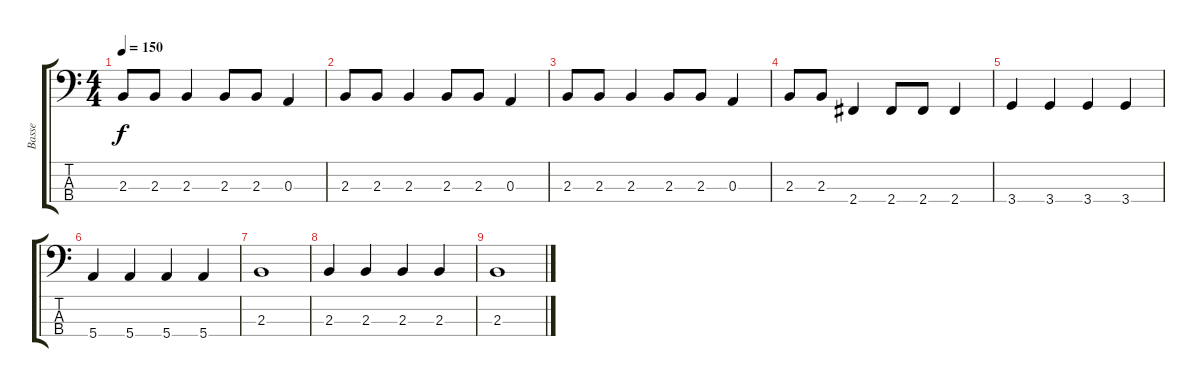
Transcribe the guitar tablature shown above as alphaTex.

\track ("Basse" "Basse") {instrument electricbasspick}
\staff {score tabs}
\tuning (G2 D2 A1 E1) {hide}
\ts (4 4)
\tempo 150
\clef f4
\ks c
2.3.8{dy f} 2.3.8 2.3.4 2.3.8 2.3.8 0.3.4 |
2.3.8 2.3.8 2.3.4 2.3.8 2.3.8 0.3.4 |
2.3.8 2.3.8 2.3.4 2.3.8 2.3.8 0.3.4 |
2.3.8 2.3.8 2.4.4 2.4.8 2.4.8 2.4.4 |
3.4.4 3.4.4 3.4.4 3.4.4 |
5.4.4 5.4.4 5.4.4 5.4.4 |
2.3.1 |
2.3.4 2.3.4 2.3.4 2.3.4 |
2.3.1
